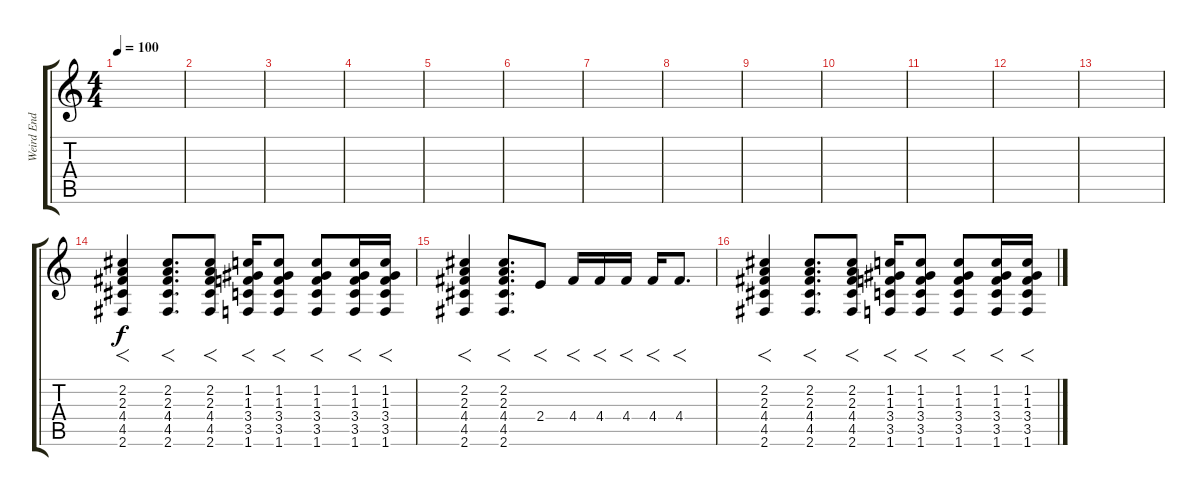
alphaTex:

\track ("Weird End Distortion" "Weird End ") {instrument overdrivenguitar}
\staff {score tabs}
\tuning (E4 B3 G3 D3 A2 E2) {hide}
\ts (4 4)
\tempo 100
\clef g2
\ks c
|
|
|
|
|
|
|
|
|
|
|
|
|
(2.2 2.3 4.4 4.5 2.6).4{f} (2.2 2.3 4.4 4.5 2.6).8{f d} (2.2 2.3 4.4 4.5 2.6).8{f} (1.2 1.3 3.4 3.5 1.6).16{f} (1.2 1.3 3.4 3.5 1.6).8{f} (1.2 1.3 3.4 3.5 1.6).8{f} (1.2 1.3 3.4 3.5 1.6).16{f} (1.2 1.3 3.4 3.5 1.6).16{f} |
(2.2 2.3 4.4 4.5 2.6).4{f} (2.2 2.3 4.4 4.5 2.6).8{f d} 2.4.8{f} 4.4.16{f} 4.4.16{f} 4.4.16{f} 4.4.16{f} 4.4.8{f d} |
(2.2 2.3 4.4 4.5 2.6).4{f} (2.2 2.3 4.4 4.5 2.6).8{f d} (2.2 2.3 4.4 4.5 2.6).8{f} (1.2 1.3 3.4 3.5 1.6).16{f} (1.2 1.3 3.4 3.5 1.6).8{f} (1.2 1.3 3.4 3.5 1.6).8{f} (1.2 1.3 3.4 3.5 1.6).16{f} (1.2 1.3 3.4 3.5 1.6).16{f}
